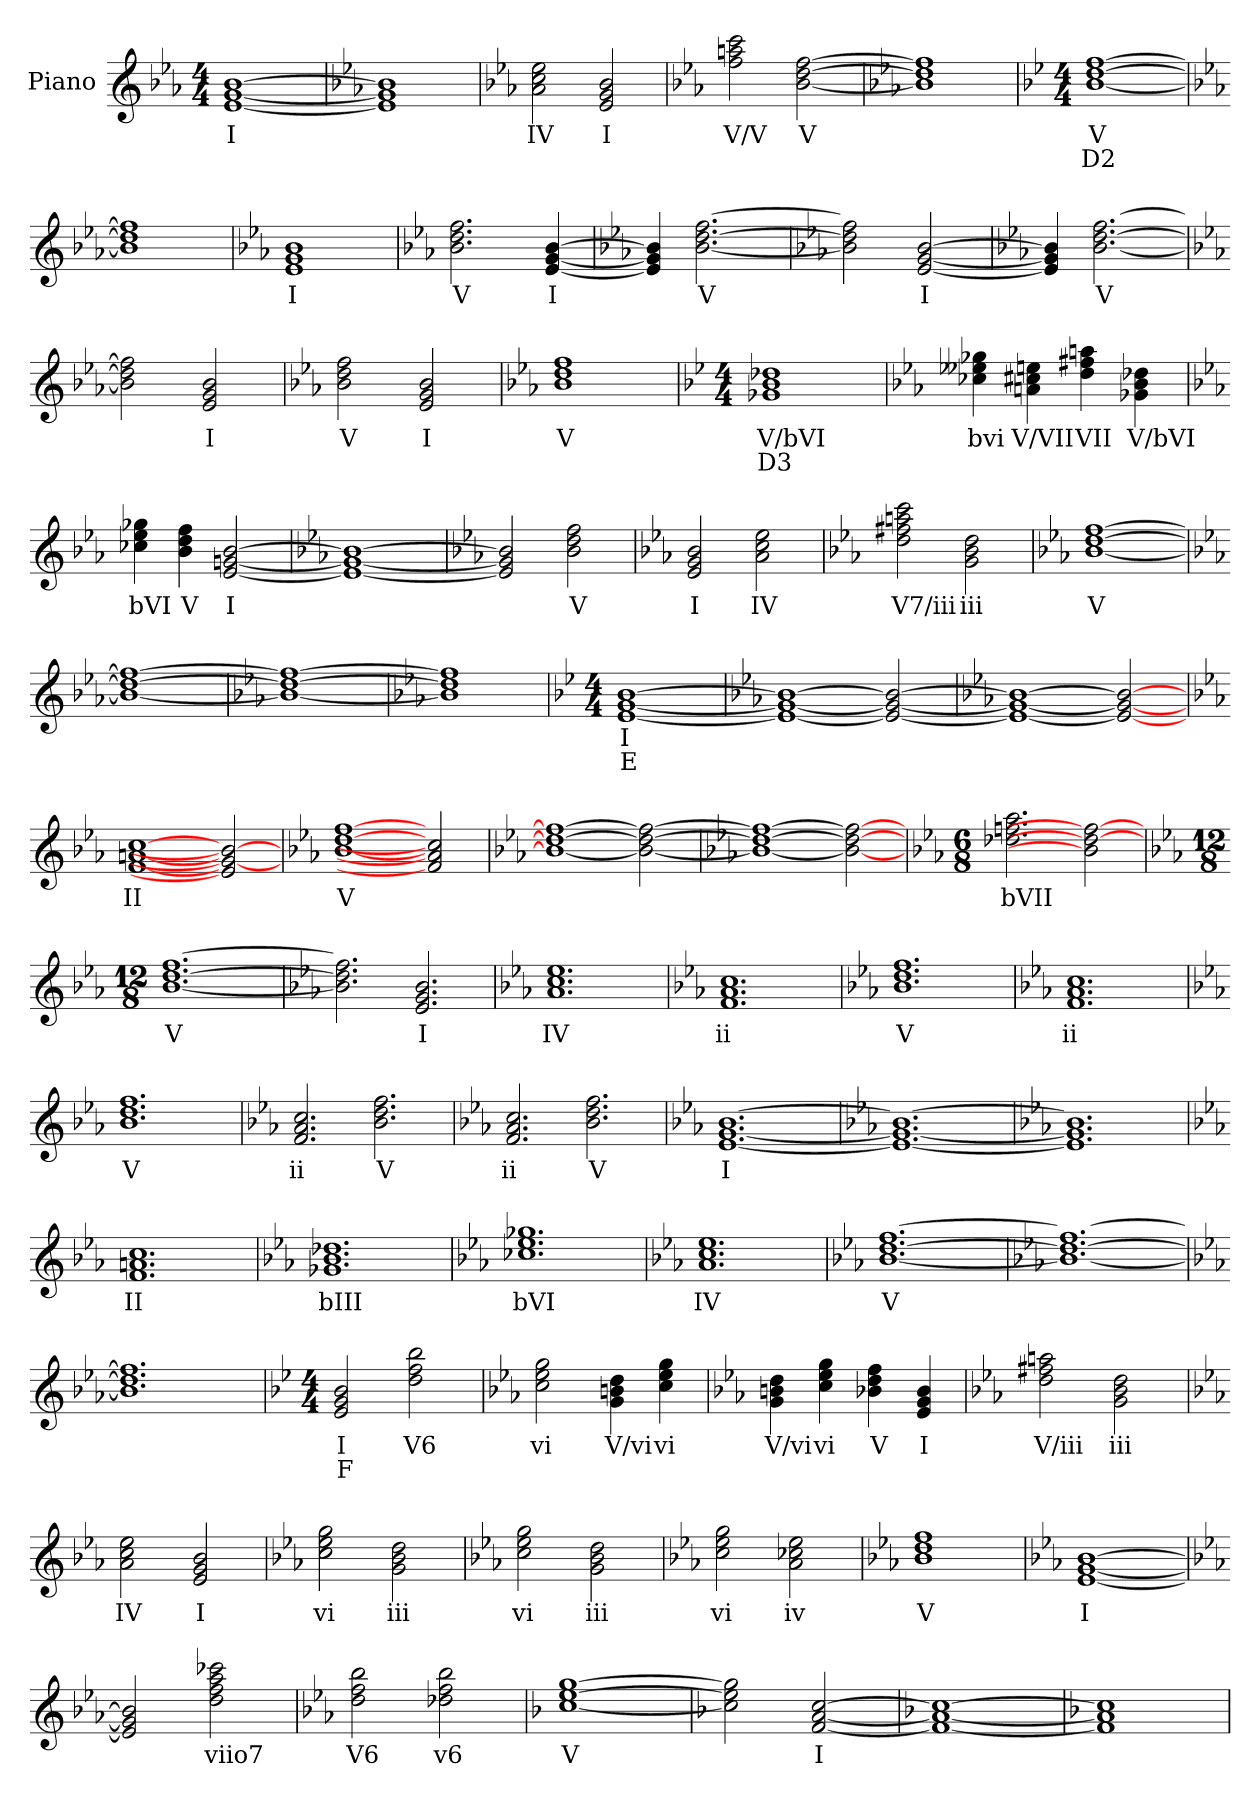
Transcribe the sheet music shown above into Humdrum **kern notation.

**kern	**text	**text
*part1	*part1	*part1
*staff1	*staff1	*staff1
*I"Piano	*	*
*I'Pno	*	*
*k[b-e-a-]	*	*
*E-:	*	*
*M4/4	*	*
=	=	=
[1e- [1g [1b-	I	.
=	=	=
*k[b-e-a-]	*	*
*E-:	*	*
1e-] 1g] 1b-]	.	.
=	=	=
*k[b-e-a-]	*	*
*E-:	*	*
2a- 2cc 2ee-	IV	.
2e- 2g 2b-	I	.
=	=	=
*k[b-e-a-]	*	*
*E-:	*	*
2ff 2aan 2ccc	V/V	.
[2b- [2dd [2ff	V	.
=	=	=
*k[b-e-a-]	*	*
*E-:	*	*
1b-] 1dd] 1ff]	.	.
=	=	=
*k[b-e-]	*	*
*B-:	*	*
*M4/4	*	*
[1b- [1dd [1ff	V	D2
=	=	=
*k[b-e-a-]	*	*
*E-:	*	*
1b-] 1dd] 1ff]	.	.
=	=	=
*k[b-e-a-]	*	*
*E-:	*	*
1e- 1g 1b-	I	.
=	=	=
*k[b-e-a-]	*	*
*E-:	*	*
2.b- 2.dd 2.ff	V	.
[4e- [4g [4b-	I	.
=	=	=
*k[b-e-a-]	*	*
*E-:	*	*
4e-] 4g] 4b-]	.	.
[2.b- [2.dd [2.ff	V	.
=	=	=
*k[b-e-a-]	*	*
*E-:	*	*
2b-] 2dd] 2ff]	.	.
[2e- [2g [2b-	I	.
=	=	=
*k[b-e-a-]	*	*
*E-:	*	*
4e-] 4g] 4b-]	.	.
[2.b- [2.dd [2.ff	V	.
=	=	=
*k[b-e-a-]	*	*
*E-:	*	*
2b-] 2dd] 2ff]	.	.
2e- 2g 2b-	I	.
=	=	=
*k[b-e-a-]	*	*
*E-:	*	*
2b- 2dd 2ff	V	.
2e- 2g 2b-	I	.
=	=	=
*k[b-e-a-]	*	*
*E-:	*	*
1b- 1dd 1ff	V	.
=	=	=
*k[b-e-]	*	*
*B-:	*	*
*M4/4	*	*
1g-X 1b- 1dd-X	V/bVI	D3
=	=	=
*k[b-e-a-]	*	*
*E-:	*	*
4cc-X 4ee--X 4gg-X	bvi	.
4an 4cc#X 4een	V/VII	.
4dd 4ff#X 4aan	VII	.
4g-X 4b- 4dd-X	V/bVI	.
=	=	=
*k[b-e-a-]	*	*
*E-:	*	*
4cc-X 4ee- 4gg-X	bVI	.
4b- 4dd 4ff	V	.
[2e- [2gn [2b-	I	.
=	=	=
*k[b-e-a-]	*	*
*E-:	*	*
1e-_ 1g_ 1b-_	.	.
=	=	=
*k[b-e-a-]	*	*
*E-:	*	*
2e-] 2g] 2b-]	.	.
2b- 2dd 2ff	V	.
=	=	=
*k[b-e-a-]	*	*
*E-:	*	*
2e- 2g 2b-	I	.
2a- 2cc 2ee-	IV	.
=	=	=
*k[b-e-a-]	*	*
*E-:	*	*
2dd 2ff#X 2aan 2ccc	V7/iii	.
2g 2b- 2dd	iii	.
=	=	=
*k[b-e-a-]	*	*
*E-:	*	*
[1b- [1dd [1ff	V	.
=	=	=
*k[b-e-a-]	*	*
*E-:	*	*
1b-_ 1dd_ 1ff_	.	.
=	=	=
*k[b-e-a-]	*	*
*E-:	*	*
1b-_ 1dd_ 1ff_	.	.
=	=	=
*k[b-e-a-]	*	*
*E-:	*	*
1b-] 1dd] 1ff]	.	.
=	=	=
*k[b-e-]	*	*
*B-:	*	*
*M4/4	*	*
[1e- [1g [1b-	I	E
=	=	=
*k[b-e-a-]	*	*
*E-:	*	*
1e-_ 1g_ 1b-_	.	.
2e-_ 2g_ 2b-_	.	.
=	=	=
*k[b-e-a-]	*	*
*E-:	*	*
1e-_ 1g_ 1b-_	.	.
2e-_ 2g_ 2b-_	.	.
=	=	=
*k[b-e-a-]	*	*
*E-:	*	*
[1f [1an [1cc	II	.
2e-] 2g_ 2b-_	.	.
=	=	=
*k[b-e-a-]	*	*
*E-:	*	*
[1b- [1dd [1ff	V	.
2f] 2a] 2cc]	.	.
=	=	=
*k[b-e-a-]	*	*
*E-:	*	*
1b-_ 1dd_ 1ff_	.	.
2b-_ 2dd_ 2ff_	.	.
=	=	=
*k[b-e-a-]	*	*
*E-:	*	*
1b-_ 1dd_ 1ff_	.	.
2b-_ 2dd_ 2ff_	.	.
=	=	=
*k[b-e-a-]	*	*
*E-:	*	*
*M6/8	*	*
2.dd-X 2.ffn 2.aa-	bVII	.
2b-] 2dd_ 2ff_	.	.
=	=	=
*k[b-e-a-]	*	*
*E-:	*	*
*M12/8	*	*
[1.b- [1.dd [1.ff	V	.
=	=	=
*k[b-e-a-]	*	*
*E-:	*	*
2.b-] 2.dd] 2.ff]	.	.
2.e- 2.g 2.b-	I	.
=	=	=
*k[b-e-a-]	*	*
*E-:	*	*
1.a- 1.cc 1.ee-	IV	.
=	=	=
*k[b-e-a-]	*	*
*E-:	*	*
1.f 1.a- 1.cc	ii	.
=	=	=
*k[b-e-a-]	*	*
*E-:	*	*
1.b- 1.dd 1.ff	V	.
=	=	=
*k[b-e-a-]	*	*
*E-:	*	*
1.f 1.a- 1.cc	ii	.
=	=	=
*k[b-e-a-]	*	*
*E-:	*	*
1.b- 1.dd 1.ff	V	.
=	=	=
*k[b-e-a-]	*	*
*E-:	*	*
2.f 2.a- 2.cc	ii	.
2.b- 2.dd 2.ff	V	.
=	=	=
*k[b-e-a-]	*	*
*E-:	*	*
2.f 2.a- 2.cc	ii	.
2.b- 2.dd 2.ff	V	.
=	=	=
*k[b-e-a-]	*	*
*E-:	*	*
[1.e- [1.g [1.b-	I	.
=	=	=
*k[b-e-a-]	*	*
*E-:	*	*
1.e-_ 1.g_ 1.b-_	.	.
=	=	=
*k[b-e-a-]	*	*
*E-:	*	*
1.e-] 1.g] 1.b-]	.	.
=	=	=
*k[b-e-a-]	*	*
*E-:	*	*
1.f 1.an 1.cc	II	.
=	=	=
*k[b-e-a-]	*	*
*E-:	*	*
1.g-X 1.b- 1.dd-X	bIII	.
=	=	=
*k[b-e-a-]	*	*
*E-:	*	*
1.cc-X 1.ee- 1.gg-X	bVI	.
=	=	=
*k[b-e-a-]	*	*
*E-:	*	*
1.a- 1.cc 1.ee-	IV	.
=	=	=
*k[b-e-a-]	*	*
*E-:	*	*
[1.b- [1.dd [1.ff	V	.
=	=	=
*k[b-e-a-]	*	*
*E-:	*	*
1.b-_ 1.dd_ 1.ff_	.	.
=	=	=
*k[b-e-a-]	*	*
*E-:	*	*
1.b-] 1.dd] 1.ff]	.	.
=	=	=
*k[b-e-]	*	*
*B-:	*	*
*M4/4	*	*
2e- 2g 2b-	I	F
2dd 2ff 2bb-	V6	.
=	=	=
*k[b-e-a-]	*	*
*E-:	*	*
2cc 2ee- 2gg	vi	.
4g 4bn 4dd	V/vi	.
4cc 4ee- 4gg	vi	.
=	=	=
*k[b-e-a-]	*	*
*E-:	*	*
4g 4bn 4dd	V/vi	.
4cc 4ee- 4gg	vi	.
4b-X 4dd 4ff	V	.
4e- 4g 4b-	I	.
=	=	=
*k[b-e-a-]	*	*
*E-:	*	*
2dd 2ff#X 2aan	V/iii	.
2g 2b- 2dd	iii	.
=	=	=
*k[b-e-a-]	*	*
*E-:	*	*
2a- 2cc 2ee-	IV	.
2e- 2g 2b-	I	.
=	=	=
*k[b-e-a-]	*	*
*E-:	*	*
2cc 2ee- 2gg	vi	.
2g 2b- 2dd	iii	.
=	=	=
*k[b-e-a-]	*	*
*E-:	*	*
2cc 2ee- 2gg	vi	.
2g 2b- 2dd	iii	.
=	=	=
*k[b-e-a-]	*	*
*E-:	*	*
2cc 2ee- 2gg	vi	.
2a- 2cc-X 2ee-	iv	.
=	=	=
*k[b-e-a-]	*	*
*E-:	*	*
1b- 1dd 1ff	V	.
=	=	=
*k[b-e-a-]	*	*
*E-:	*	*
[1e- [1g [1b-	I	.
=	=	=
*k[b-e-a-]	*	*
*E-:	*	*
2e-] 2g] 2b-]	.	.
2dd 2ff 2aa- 2ccc-X	viio7	.
=	=	=
*k[b-e-a-]	*	*
*E-:	*	*
2dd 2ff 2bb-	V6	.
2dd-X 2ff 2bb-	v6	.
=	=	=
*k[b-]	*	*
*F:	*	*
[1cc [1ee [1gg	V	.
=	=	=
*k[b-]	*	*
*F:	*	*
2cc] 2ee] 2gg]	.	.
[2f [2a [2cc	I	.
=	=	=
*k[b-]	*	*
*F:	*	*
1f_ 1a_ 1cc_	.	.
=	=	=
*k[b-]	*	*
*F:	*	*
1f] 1a] 1cc]	.	.
=	=	=
*-	*-	*-
